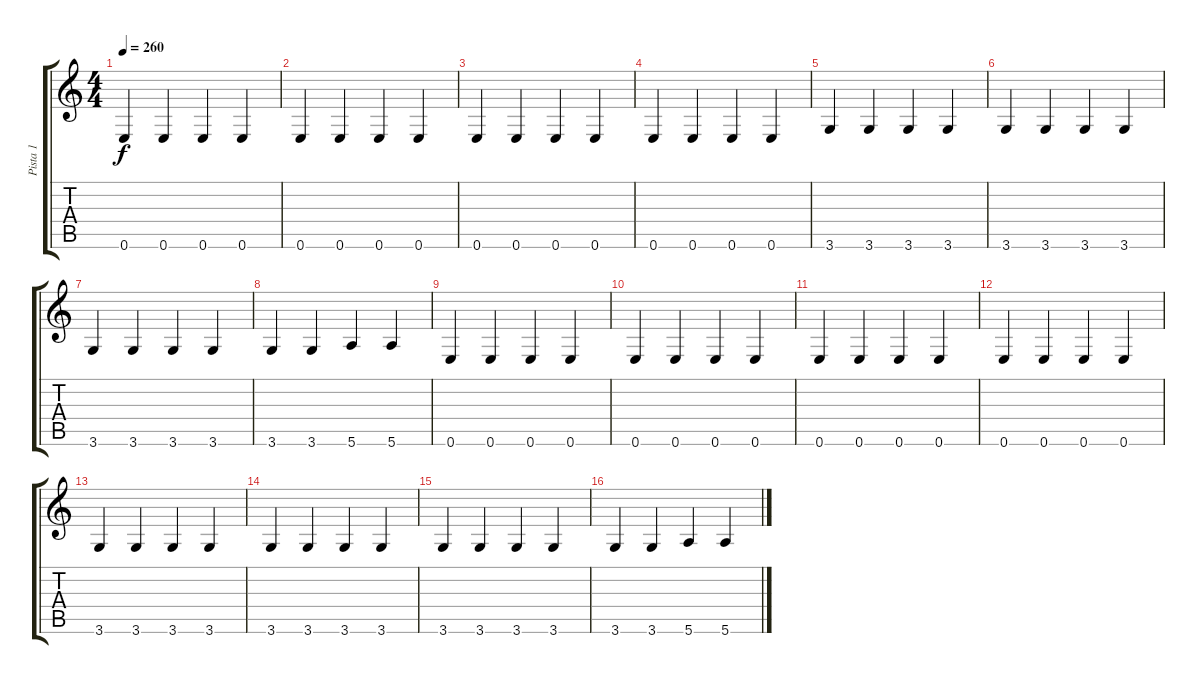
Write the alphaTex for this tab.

\track ("Pista 1" "Pista 1") {instrument electricguitarmuted}
\staff {score tabs}
\tuning (E4 B3 G3 D3 A2 E2) {hide}
\ts (4 4)
\tempo 260
\clef g2
\ks c
0.6.4{dy f} 0.6.4 0.6.4 0.6.4 |
0.6.4 0.6.4 0.6.4 0.6.4 |
0.6.4 0.6.4 0.6.4 0.6.4 |
0.6.4 0.6.4 0.6.4 0.6.4 |
3.6.4 3.6.4 3.6.4 3.6.4 |
3.6.4 3.6.4 3.6.4 3.6.4 |
3.6.4 3.6.4 3.6.4 3.6.4 |
3.6.4 3.6.4 5.6.4 5.6.4 |
0.6.4 0.6.4 0.6.4 0.6.4 |
0.6.4 0.6.4 0.6.4 0.6.4 |
0.6.4 0.6.4 0.6.4 0.6.4 |
0.6.4 0.6.4 0.6.4 0.6.4 |
3.6.4 3.6.4 3.6.4 3.6.4 |
3.6.4 3.6.4 3.6.4 3.6.4 |
3.6.4 3.6.4 3.6.4 3.6.4 |
3.6.4 3.6.4 5.6.4 5.6.4
